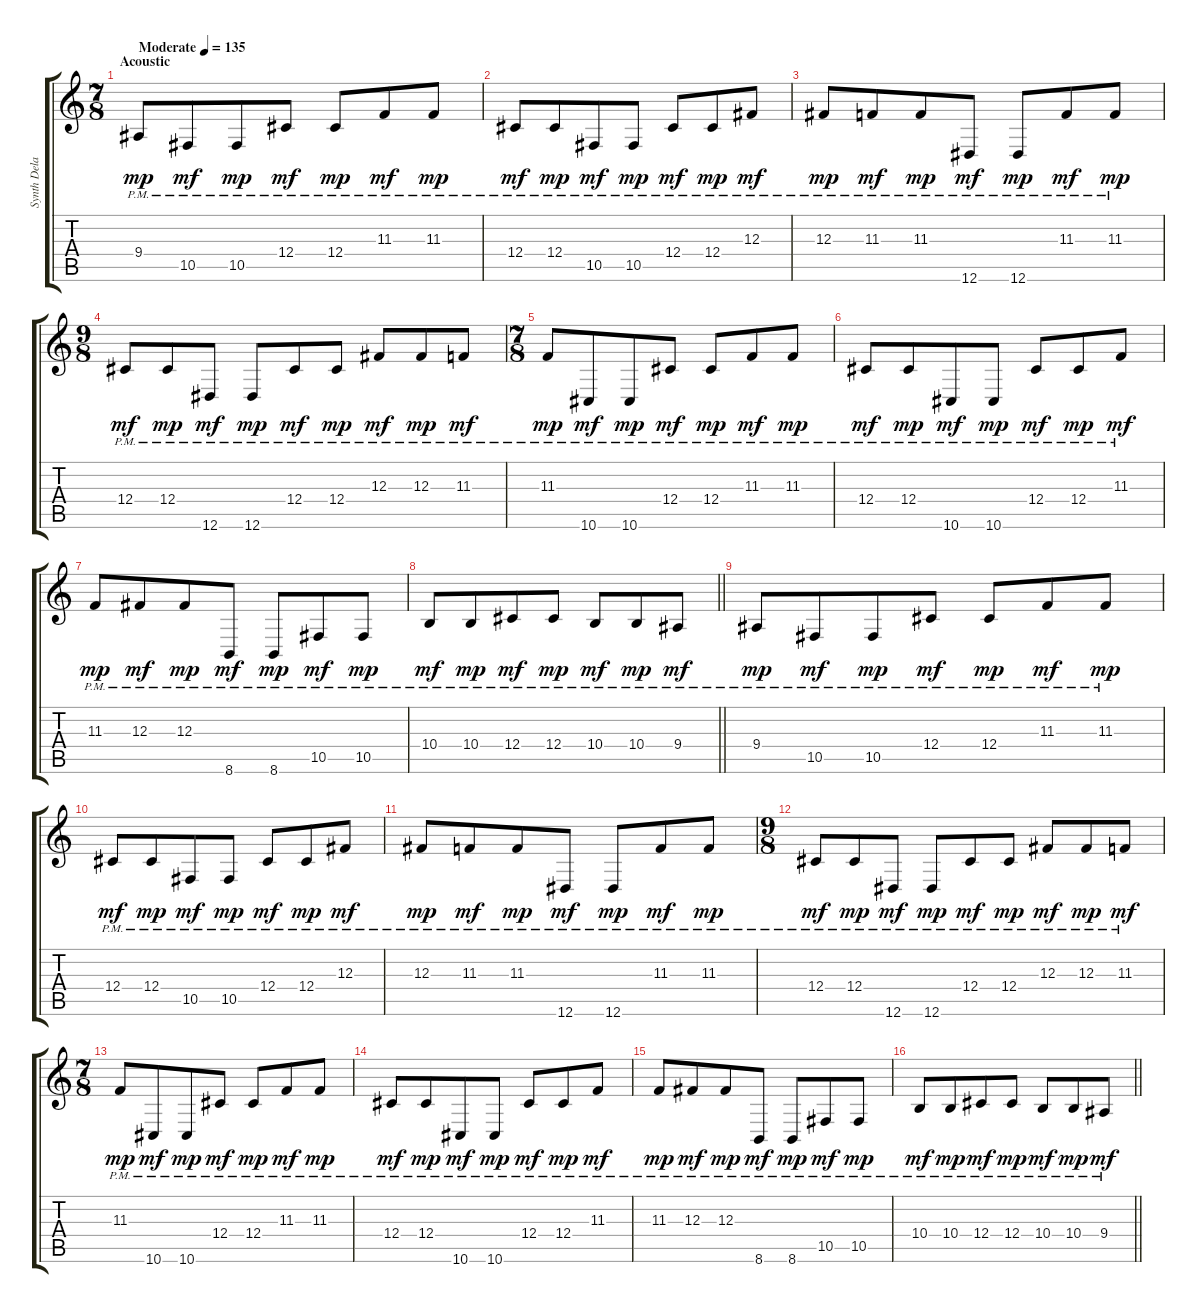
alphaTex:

\track ("Synth Delay 2" "Synth Dela") {instrument lead2sawtooth}
\staff {score tabs}
\tuning (Eb4 Bb3 Gb3 Db3 Ab2 Eb2) {hide}
\ts (7 8)
\section ("" "Acoustic")
\tempo (135 "Moderate")
\clef g2
\ks c
9.4{pm}.8{dy mp instrument lead2sawtooth} 10.5{pm}.8{dy mf} 10.5{pm}.8{dy mp} 12.4{pm}.8{dy mf} 12.4{pm}.8{dy mp} 11.3{pm}.8{dy mf} 11.3{pm}.8{dy mp} |
12.4{pm}.8{dy mf} 12.4{pm}.8{dy mp} 10.5{pm}.8{dy mf} 10.5{pm}.8{dy mp} 12.4{pm}.8{dy mf} 12.4{pm}.8{dy mp} 12.3{pm}.8{dy mf} |
12.3{pm}.8{dy mp} 11.3{pm}.8{dy mf} 11.3{pm}.8{dy mp} 12.6{pm}.8{dy mf} 12.6{pm}.8{dy mp} 11.3{pm}.8{dy mf} 11.3{pm}.8{dy mp} |
\ts (9 8)
12.4{pm}.8{dy mf} 12.4{pm}.8{dy mp} 12.6{pm}.8{dy mf} 12.6{pm}.8{dy mp} 12.4{pm}.8{dy mf} 12.4{pm}.8{dy mp} 12.3{pm}.8{dy mf} 12.3{pm}.8{dy mp} 11.3{pm}.8{dy mf} |
\ts (7 8)
11.3{pm}.8{dy mp} 10.6{pm}.8{dy mf} 10.6{pm}.8{dy mp} 12.4{pm}.8{dy mf} 12.4{pm}.8{dy mp} 11.3{pm}.8{dy mf} 11.3{pm}.8{dy mp} |
12.4{pm}.8{dy mf} 12.4{pm}.8{dy mp} 10.6{pm}.8{dy mf} 10.6{pm}.8{dy mp} 12.4{pm}.8{dy mf} 12.4{pm}.8{dy mp} 11.3{pm}.8{dy mf} |
11.3{pm}.8{dy mp} 12.3{pm}.8{dy mf} 12.3{pm}.8{dy mp} 8.6{pm}.8{dy mf} 8.6{pm}.8{dy mp} 10.5{pm}.8{dy mf} 10.5{pm}.8{dy mp} |
\barLineRight lightlight
10.4{pm}.8{dy mf} 10.4{pm}.8{dy mp} 12.4{pm}.8{dy mf} 12.4{pm}.8{dy mp} 10.4{pm}.8{dy mf} 10.4{pm}.8{dy mp} 9.4{pm}.8{dy mf} |
\section ("" "")
9.4{pm}.8{dy mp} 10.5{pm}.8{dy mf} 10.5{pm}.8{dy mp} 12.4{pm}.8{dy mf} 12.4{pm}.8{dy mp} 11.3{pm}.8{dy mf} 11.3{pm}.8{dy mp} |
12.4{pm}.8{dy mf} 12.4{pm}.8{dy mp} 10.5{pm}.8{dy mf} 10.5{pm}.8{dy mp} 12.4{pm}.8{dy mf} 12.4{pm}.8{dy mp} 12.3{pm}.8{dy mf} |
12.3{pm}.8{dy mp} 11.3{pm}.8{dy mf} 11.3{pm}.8{dy mp} 12.6{pm}.8{dy mf} 12.6{pm}.8{dy mp} 11.3{pm}.8{dy mf} 11.3{pm}.8{dy mp} |
\ts (9 8)
12.4{pm}.8{dy mf} 12.4{pm}.8{dy mp} 12.6{pm}.8{dy mf} 12.6{pm}.8{dy mp} 12.4{pm}.8{dy mf} 12.4{pm}.8{dy mp} 12.3{pm}.8{dy mf} 12.3{pm}.8{dy mp} 11.3{pm}.8{dy mf} |
\ts (7 8)
11.3{pm}.8{dy mp} 10.6{pm}.8{dy mf} 10.6{pm}.8{dy mp} 12.4{pm}.8{dy mf} 12.4{pm}.8{dy mp} 11.3{pm}.8{dy mf} 11.3{pm}.8{dy mp} |
12.4{pm}.8{dy mf} 12.4{pm}.8{dy mp} 10.6{pm}.8{dy mf} 10.6{pm}.8{dy mp} 12.4{pm}.8{dy mf} 12.4{pm}.8{dy mp} 11.3{pm}.8{dy mf} |
11.3{pm}.8{dy mp} 12.3{pm}.8{dy mf} 12.3{pm}.8{dy mp} 8.6{pm}.8{dy mf} 8.6{pm}.8{dy mp} 10.5{pm}.8{dy mf} 10.5{pm}.8{dy mp} |
\barLineRight lightlight
10.4{pm}.8{dy mf} 10.4{pm}.8{dy mp} 12.4{pm}.8{dy mf} 12.4{pm}.8{dy mp} 10.4{pm}.8{dy mf} 10.4{pm}.8{dy mp} 9.4{pm}.8{dy mf}
